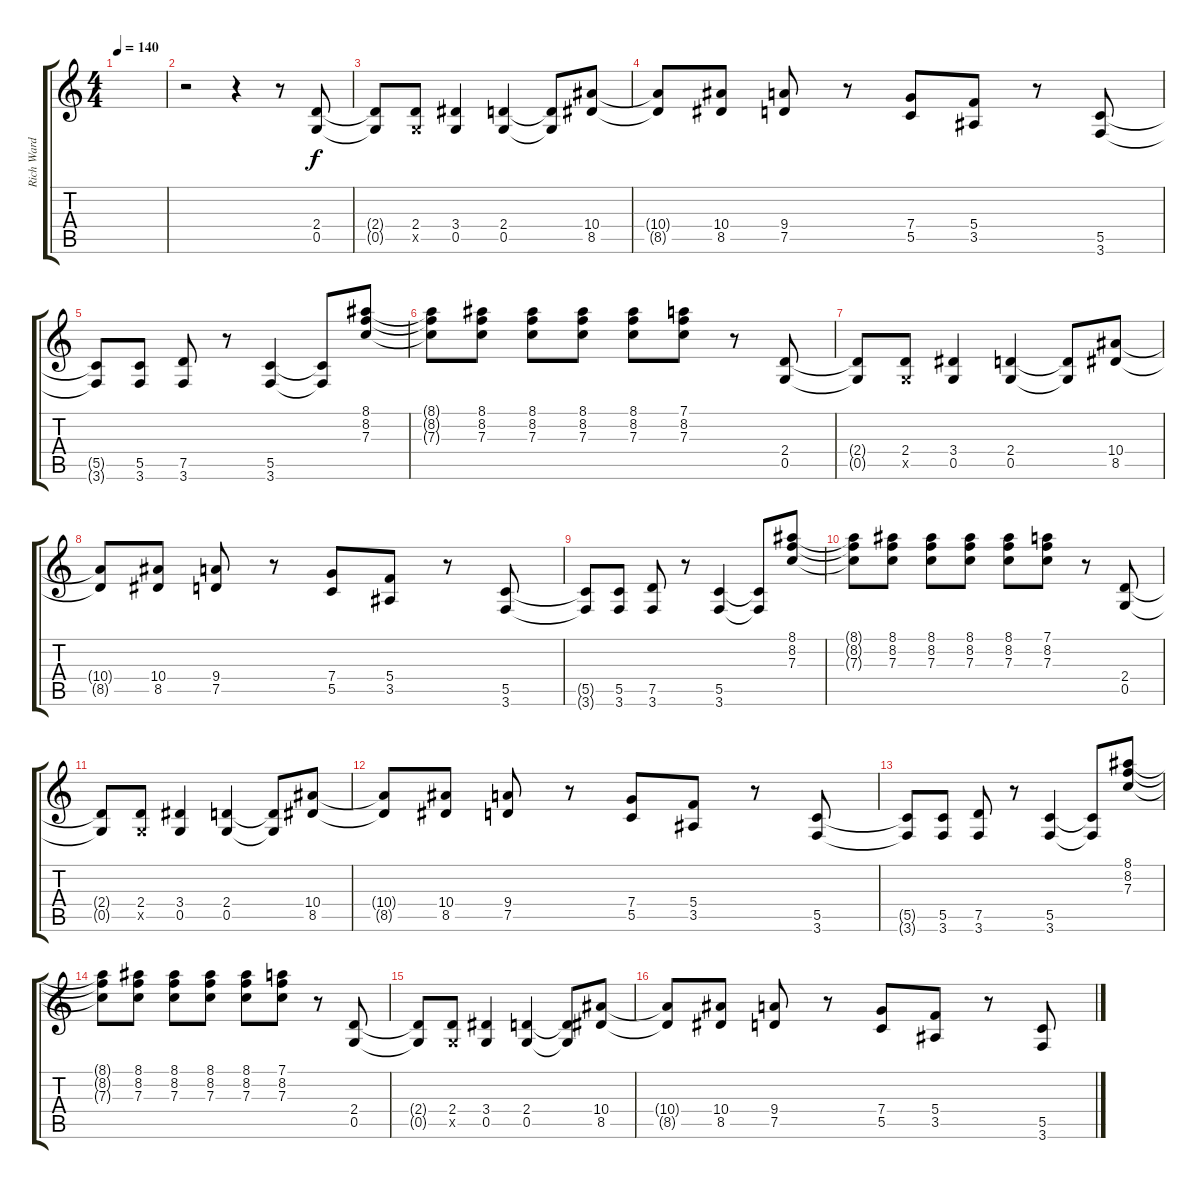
\track ("Rich Ward" "Rich Ward") {instrument distortionguitar}
\staff {score tabs}
\tuning (D4 A3 F3 C3 G2 D2) {hide}
\ts (4 4)
\tempo 140
\clef g2
\ks c
|
r.2 r.4 r.8 (2.4 0.5).8 |
(2.4{t} 0.5{t}).8 (2.4 0.5{x}).8 (3.4 0.5).4 (2.4 0.5).4 (2.4{t} 0.5{t}).8 (10.4 8.5).8 |
(10.4{t} 8.5{t}).8 (10.4 8.5).8 (9.4 7.5).8 r.8 (7.4 5.5).8 (5.4 3.5).8 r.8 (5.5 3.6).8 |
(5.5{t} 3.6{t}).8 (5.5 3.6).8 (7.5 3.6).8 r.8 (5.5 3.6).4 (5.5{t} 3.6{t}).8 (8.1 8.2 7.3).8 |
(8.1{t} 8.2{t} 7.3{t}).8 (8.1 8.2 7.3).8 (8.1 8.2 7.3).8 (8.1 8.2 7.3).8 (8.1 8.2 7.3).8 (7.1 8.2 7.3).8 r.8 (2.4 0.5).8 |
(2.4{t} 0.5{t}).8 (2.4 0.5{x}).8 (3.4 0.5).4 (2.4 0.5).4 (2.4{t} 0.5{t}).8 (10.4 8.5).8 |
(10.4{t} 8.5{t}).8 (10.4 8.5).8 (9.4 7.5).8 r.8 (7.4 5.5).8 (5.4 3.5).8 r.8 (5.5 3.6).8 |
(5.5{t} 3.6{t}).8 (5.5 3.6).8 (7.5 3.6).8 r.8 (5.5 3.6).4 (5.5{t} 3.6{t}).8 (8.1 8.2 7.3).8 |
(8.1{t} 8.2{t} 7.3{t}).8 (8.1 8.2 7.3).8 (8.1 8.2 7.3).8 (8.1 8.2 7.3).8 (8.1 8.2 7.3).8 (7.1 8.2 7.3).8 r.8 (2.4 0.5).8 |
(2.4{t} 0.5{t}).8 (2.4 0.5{x}).8 (3.4 0.5).4 (2.4 0.5).4 (2.4{t} 0.5{t}).8 (10.4 8.5).8 |
(10.4{t} 8.5{t}).8 (10.4 8.5).8 (9.4 7.5).8 r.8 (7.4 5.5).8 (5.4 3.5).8 r.8 (5.5 3.6).8 |
(5.5{t} 3.6{t}).8 (5.5 3.6).8 (7.5 3.6).8 r.8 (5.5 3.6).4 (5.5{t} 3.6{t}).8 (8.1 8.2 7.3).8 |
(8.1{t} 8.2{t} 7.3{t}).8 (8.1 8.2 7.3).8 (8.1 8.2 7.3).8 (8.1 8.2 7.3).8 (8.1 8.2 7.3).8 (7.1 8.2 7.3).8 r.8 (2.4 0.5).8 |
(2.4{t} 0.5{t}).8 (2.4 0.5{x}).8 (3.4 0.5).4 (2.4 0.5).4 (2.4{t} 0.5{t}).8 (10.4 8.5).8 |
(10.4{t} 8.5{t}).8 (10.4 8.5).8 (9.4 7.5).8 r.8 (7.4 5.5).8 (5.4 3.5).8 r.8 (5.5 3.6).8
